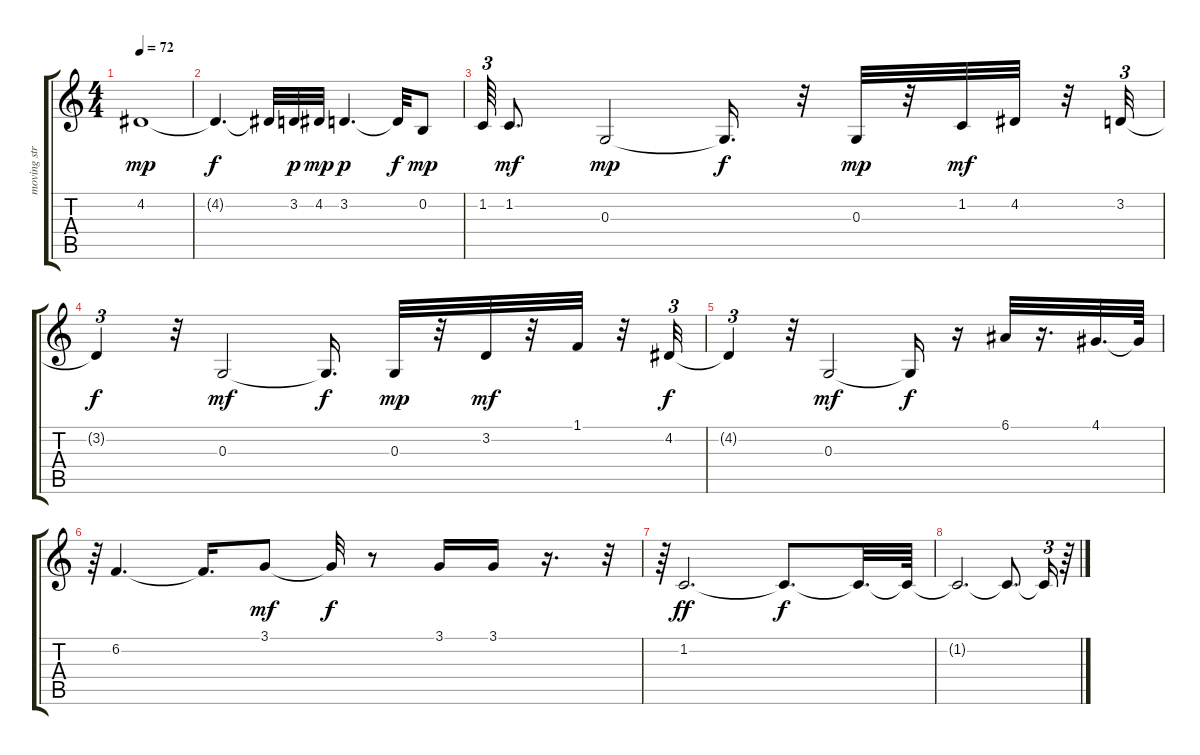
\track ("moving string" "moving str") {instrument stringensemble1}
\staff {score tabs}
\tuning (E4 B3 G3 D3 A2 E2) {hide}
\ts (4 4)
\tempo 72
\clef g2
\ks c
4.2.1{dy mp} |
4.2{t}.4{d dy f} 4.2{t}.32 3.2.32{dy p} 4.2.32{dy mp} 3.2.4{d dy p} 3.2{t}.32{dy f} 0.2.8{dy mp} |
1.2.64{tu (3 2)} 1.2.8{d dy mf} 0.3.2{dy mp} 0.3{t}.16{d dy f} r.32 0.3.32{dy mp} r.32 1.2.32{dy mf} 4.2.32 r.32 3.2.32{tu (3 2)} |
3.2{t}.4{tu (3 2) dy f} r.32 0.3.2{dy mf} 0.3{t}.16{d dy f} 0.3.32{dy mp} r.32 3.2.32{dy mf} r.32 1.1.32 r.32 4.2.32{tu (3 2) dy f} |
4.2{t}.4{tu (3 2)} r.32 0.3.2{dy mf} 0.3{t}.16{dy f} r.16 6.1.32 r.16{d} 4.1.32{d} 4.1{t}.64 |
r.64{tu (3 2)} 6.2.4{d} 6.2{t}.16{d} 3.1.8{dy mf} 3.1{t}.32{dy f} r.8 3.1.16 3.1.16 r.16{d} r.32{tu (3 2)} |
r.64{tu (3 2)} 1.2.2{d dy ff} 1.2{t}.8{d dy f} 1.2{t}.32{d} 1.2{t}.64 |
1.2{t}.2{d} 1.2{t}.8{d} 1.2{t}.16{tu (3 2)} r.64
